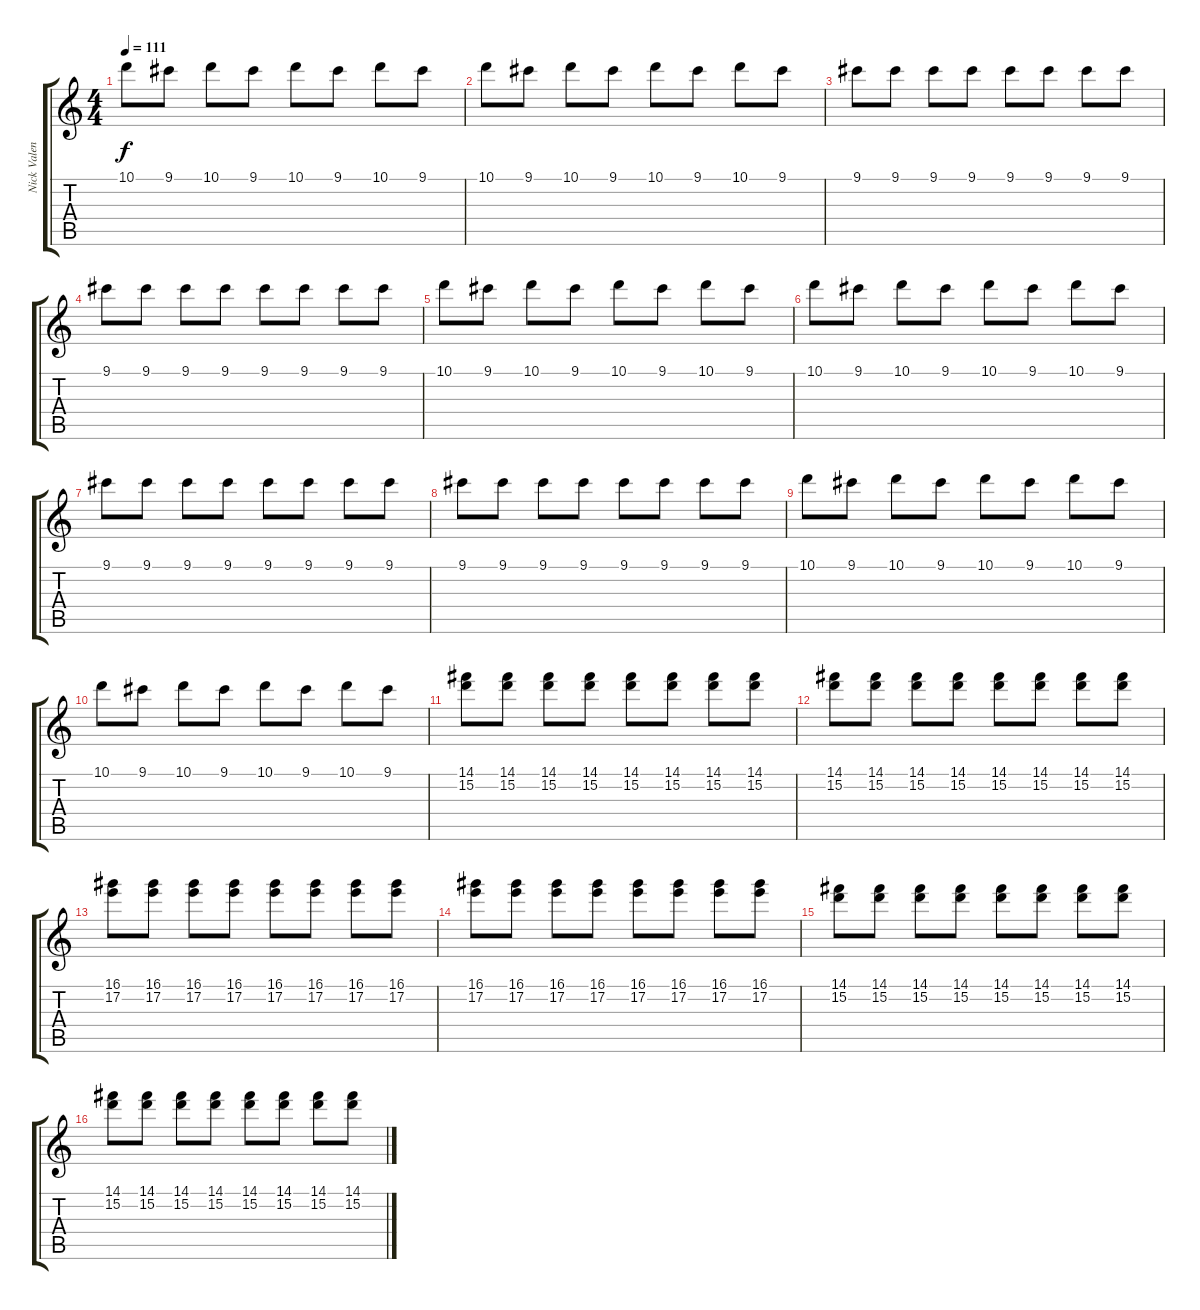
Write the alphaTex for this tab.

\track ("Nick Valensi" "Nick Valen") {instrument overdrivenguitar}
\staff {score tabs}
\tuning (E4 B3 G3 D3 A2 E2) {hide}
\ts (4 4)
\tempo 111
\clef g2
\ks c
10.1.8{dy f} 9.1.8 10.1.8 9.1.8 10.1.8 9.1.8 10.1.8 9.1.8 |
10.1.8 9.1.8 10.1.8 9.1.8 10.1.8 9.1.8 10.1.8 9.1.8 |
9.1.8 9.1.8 9.1.8 9.1.8 9.1.8 9.1.8 9.1.8 9.1.8 |
9.1.8 9.1.8 9.1.8 9.1.8 9.1.8 9.1.8 9.1.8 9.1.8 |
10.1.8 9.1.8 10.1.8 9.1.8 10.1.8 9.1.8 10.1.8 9.1.8 |
10.1.8 9.1.8 10.1.8 9.1.8 10.1.8 9.1.8 10.1.8 9.1.8 |
9.1.8 9.1.8 9.1.8 9.1.8 9.1.8 9.1.8 9.1.8 9.1.8 |
9.1.8 9.1.8 9.1.8 9.1.8 9.1.8 9.1.8 9.1.8 9.1.8 |
10.1.8 9.1.8 10.1.8 9.1.8 10.1.8 9.1.8 10.1.8 9.1.8 |
10.1.8 9.1.8 10.1.8 9.1.8 10.1.8 9.1.8 10.1.8 9.1.8 |
(14.1 15.2).8 (14.1 15.2).8 (14.1 15.2).8 (14.1 15.2).8 (14.1 15.2).8 (14.1 15.2).8 (14.1 15.2).8 (14.1 15.2).8 |
(14.1 15.2).8 (14.1 15.2).8 (14.1 15.2).8 (14.1 15.2).8 (14.1 15.2).8 (14.1 15.2).8 (14.1 15.2).8 (14.1 15.2).8 |
(16.1 17.2).8 (16.1 17.2).8 (16.1 17.2).8 (16.1 17.2).8 (16.1 17.2).8 (16.1 17.2).8 (16.1 17.2).8 (16.1 17.2).8 |
(16.1 17.2).8 (16.1 17.2).8 (16.1 17.2).8 (16.1 17.2).8 (16.1 17.2).8 (16.1 17.2).8 (16.1 17.2).8 (16.1 17.2).8 |
(14.1 15.2).8 (14.1 15.2).8 (14.1 15.2).8 (14.1 15.2).8 (14.1 15.2).8 (14.1 15.2).8 (14.1 15.2).8 (14.1 15.2).8 |
(14.1 15.2).8 (14.1 15.2).8 (14.1 15.2).8 (14.1 15.2).8 (14.1 15.2).8 (14.1 15.2).8 (14.1 15.2).8 (14.1 15.2).8
